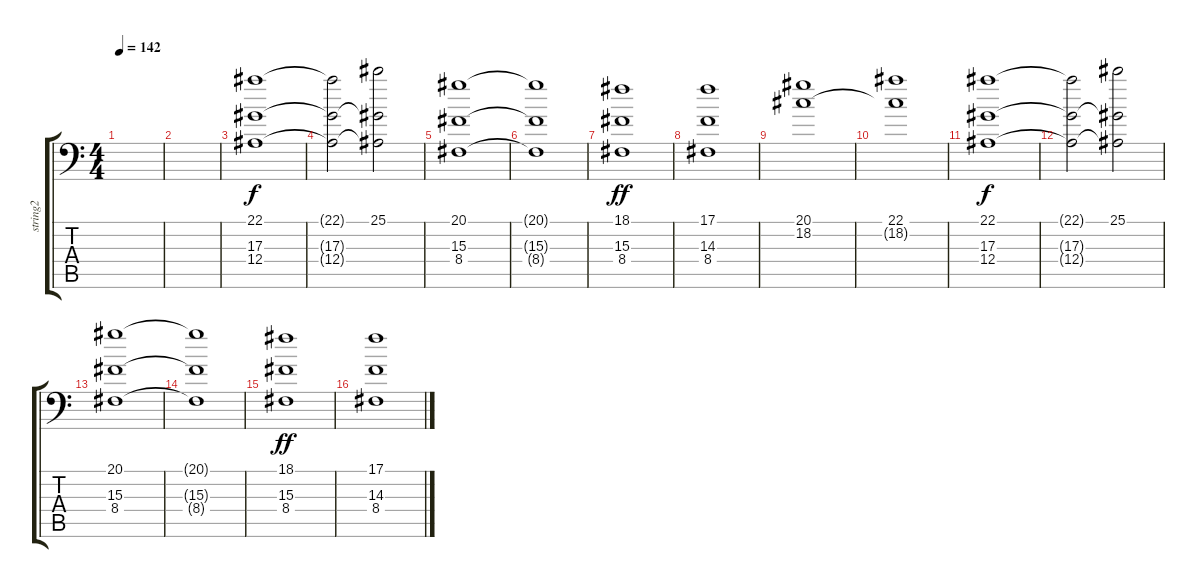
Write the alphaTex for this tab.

\track ("string2" "string2") {instrument stringensemble1}
\staff {score tabs}
\tuning (C4 G3 Eb3 Bb2 F2 Bb1) {hide}
\ts (4 4)
\tempo 142
\clef f4
\ks c
|
|
(22.1 17.3 12.4).1 |
(22.1{t} 17.3{t} 12.4{t}).2 (25.1 17.3{t} 12.4{t}).2 |
(20.1 15.3 8.4).1 |
(20.1{t} 15.3{t} 8.4{t}).1 |
(18.1 15.3 8.4).1{dy ff} |
(17.1 14.3 8.4).1 |
(20.1 18.2).1 |
(22.1 18.2{t}).1 |
(22.1 17.3 12.4).1{dy f} |
(22.1{t} 17.3{t} 12.4{t}).2 (25.1 17.3{t} 12.4{t}).2 |
(20.1 15.3 8.4).1 |
(20.1{t} 15.3{t} 8.4{t}).1 |
(18.1 15.3 8.4).1{dy ff} |
(17.1 14.3 8.4).1
